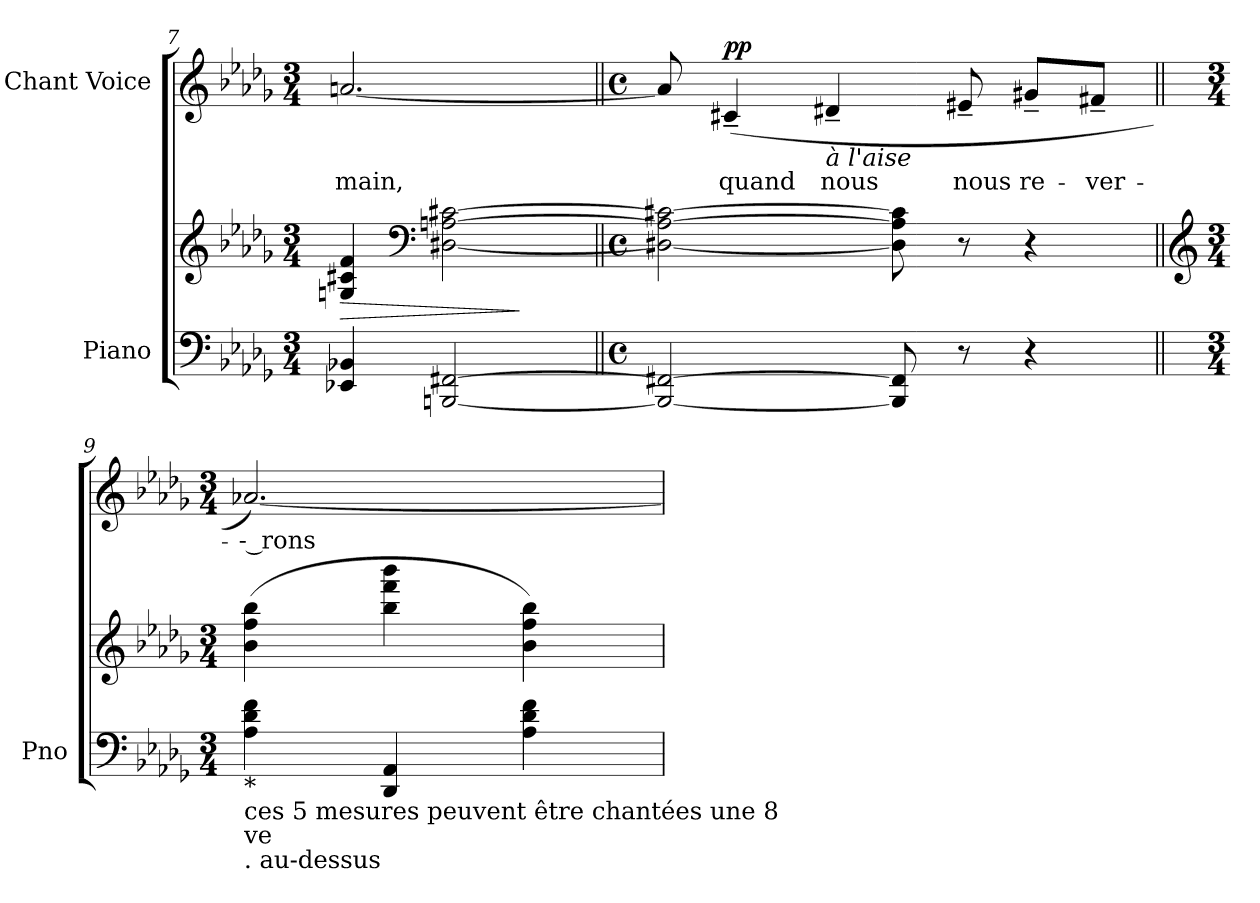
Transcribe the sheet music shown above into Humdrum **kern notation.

**kern	**kern	**dynam	**kern	**text	**dynam
*part2	*part2	*part2	*part1	*part1	*part1
*staff3	*staff2	*staff2/3	*staff1	*staff1	*staff1
*I"Piano	*	*	*I"Chant Voice	*	*
*I'Pno	*	*	*	*	*
*clefF4	*clefG2	*	*clefG2	*	*
*k[b-e-a-d-g-]	*k[b-e-a-d-g-]	*	*k[b-e-a-d-g-]	*	*
*M3/4	*M3/4	*	*M3/4	*	*
=7	=7	=7	=7	=7	=7
!	!	!LO:HP:b	!	!LO:LY:b	!
4EE-X/ 4BB-X/	4Gn/ 4c#X/ 4f/	>	[2.an/	main,	.
*	*clefF4	*	*	*	*
[2BBBn/ [2FF#X/	[2D#X\ [2An\ [2c#X\	.	.	.	.
.	.	]	.	.	.
=8||	=8||	=8||	=8||	=8||	=8||
*M4/4	*M4/4	*	*M4/4	*	*
*met(c)	*met(c)	*	*met(c)	*	*
2BBBn/_ 2FF#X/_	2D#X\_ 2An\_ 2c#X\_	.	8an/]	.	.
!	!	!	!	!LO:LY:b	!LO:DY:a
.	.	.	(>4c#X~>/	quand	pp
!	!	!	!LO:TX:b:i:t=à l'aise	!	!
!	!	!	!	!LO:LY:b	!
.	.	.	4d#X~>/	nous	.
8BBB/] 8FF#/]	8D#\] 8A\] 8c#\]	.	.	.	.
!	!	!	!	!LO:LY:b	!
8r	8r	.	8e#X~>/	nous	.
!	!	!	!	!LO:LY:b	!
4r	4r	.	8g#X~>/L	re-	.
!	!	!	!	!LO:LY:b	!
.	.	.	8f#X~>/J	-ver-	.
!!LO:LB:g=z
=9||	=9||	=9||	=9||	=9||	=9||
*	*clefG2	*	*	*	*
*M3/4	*M3/4	*	*M3/4	*	*
!LO:TX:b:t=*	!	!	!	!	!
!LO:TX:b:t=ces 5 mesures peuvent être chantées une 8	!	!	!	!	!
!LO:TX:b:t=ve	!	!	!	!	!
!LO:TX:b:t=. au-dessus	!	!	!	!	!
!	!	!	!	!LO:LY:b	!
4A-\ 4d-\ 4f\	(4b-\ 4ff\ 4bb-\	.	[2.a-X/)	-- rons	.
4DD-/ 4AA-/	4bb-\ 4fff\ 4bbb-\	.	.	.	.
4A-\ 4d-\ 4f\	4b-\ 4ff\ 4bb-\)	.	.	.	.
=	=	=	=	=	=
*-	*-	*-	*-	*-	*-
